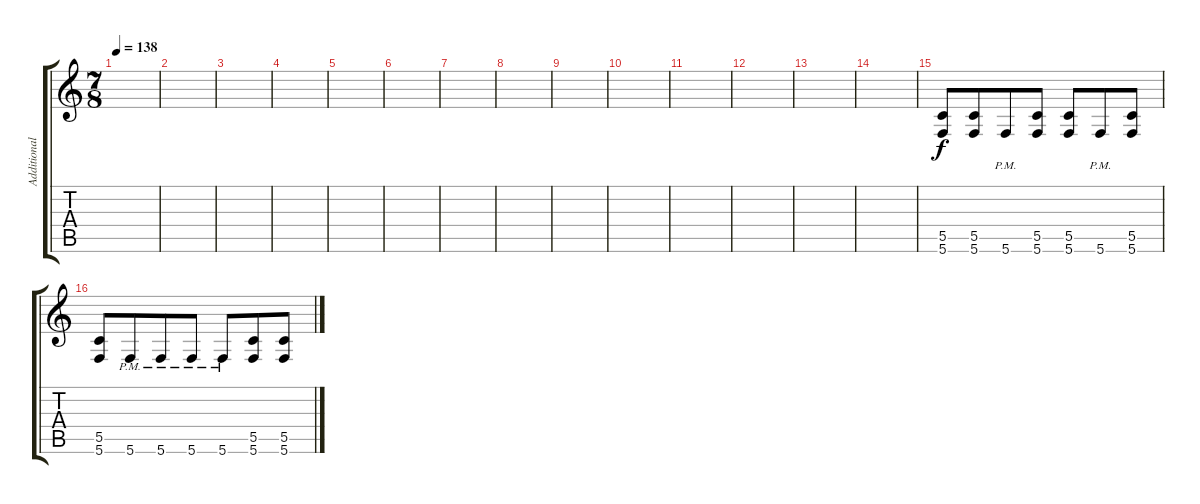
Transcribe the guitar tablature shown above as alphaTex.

\track ("Additional Guitar" "Additional") {instrument distortionguitar}
\staff {score tabs}
\tuning (D4 A3 F3 C3 G2 C2) {hide}
\ts (7 8)
\tempo 138
\clef g2
\ks c
|
|
|
|
|
|
|
|
|
|
|
|
|
|
(5.5 5.6).8 (5.5 5.6).8 5.6{pm}.8 (5.5 5.6).8 (5.5 5.6).8 5.6{pm}.8 (5.5 5.6).8 |
(5.5 5.6).8 5.6{pm}.8 5.6{pm}.8 5.6{pm}.8 5.6{pm}.8 (5.5 5.6).8 (5.5 5.6).8
